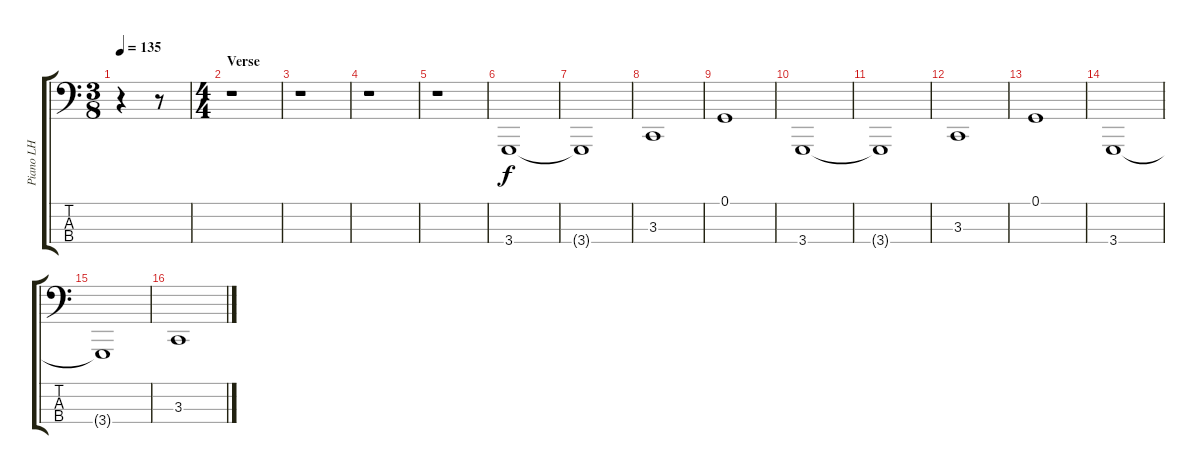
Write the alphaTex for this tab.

\track ("Piano LH" "Piano LH") {instrument acousticgrandpiano}
\staff {score tabs}
\tuning (G2 D2 A1 E1) {hide}
\ts (3 8)
\tempo 135
\clef f4
\ks c
r.4{dy f instrument acousticgrandpiano} r.8 |
\ts (4 4)
\section ("" "Verse")
r.1 |
r.1 |
r.1 |
r.1 |
3.4.1 |
3.4{t}.1 |
3.3.1 |
0.1.1 |
3.4.1 |
3.4{t}.1 |
3.3.1 |
0.1.1 |
3.4.1 |
3.4{t}.1 |
3.3.1
